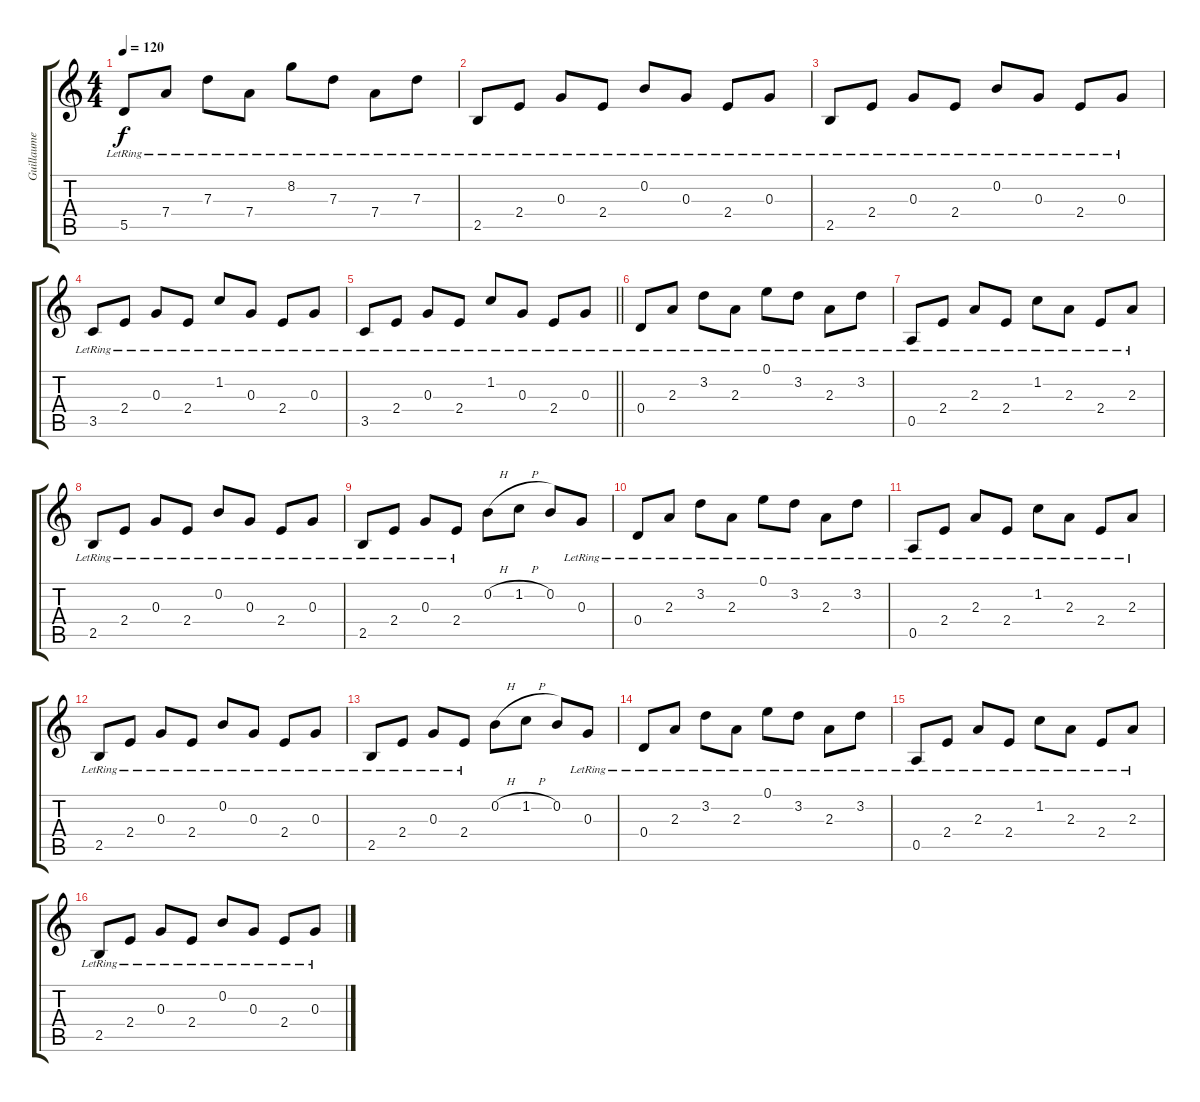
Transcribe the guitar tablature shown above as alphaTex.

\track ("Guillaume" "Guillaume") {instrument acousticguitarnylon}
\staff {score tabs}
\tuning (E4 B3 G3 D3 A2 E2) {hide}
\ts (4 4)
\tempo 120
\clef g2
\ks c
5.5{lr}.8{dy f} 7.4{lr}.8 7.3{lr}.8 7.4{lr}.8 8.2{lr}.8 7.3{lr}.8 7.4{lr}.8 7.3{lr}.8 |
2.5{lr}.8 2.4{lr}.8 0.3{lr}.8 2.4{lr}.8 0.2{lr}.8 0.3{lr}.8 2.4{lr}.8 0.3{lr}.8 |
2.5{lr}.8 2.4{lr}.8 0.3{lr}.8 2.4{lr}.8 0.2{lr}.8 0.3{lr}.8 2.4{lr}.8 0.3{lr}.8 |
3.5{lr}.8 2.4{lr}.8 0.3{lr}.8 2.4{lr}.8 1.2{lr}.8 0.3{lr}.8 2.4{lr}.8 0.3{lr}.8 |
\barLineRight lightlight
3.5{lr}.8 2.4{lr}.8 0.3{lr}.8 2.4{lr}.8 1.2{lr}.8 0.3{lr}.8 2.4{lr}.8 0.3{lr}.8 |
0.4{lr}.8 2.3{lr}.8 3.2{lr}.8 2.3{lr}.8 0.1{lr}.8 3.2{lr}.8 2.3{lr}.8 3.2{lr}.8 |
0.5{lr}.8 2.4{lr}.8 2.3{lr}.8 2.4{lr}.8 1.2{lr}.8 2.3{lr}.8 2.4{lr}.8 2.3{lr}.8 |
2.5{lr}.8 2.4{lr}.8 0.3{lr}.8 2.4{lr}.8 0.2{lr}.8 0.3{lr}.8 2.4{lr}.8 0.3{lr}.8 |
2.5{lr}.8 2.4{lr}.8 0.3{lr}.8 2.4{lr}.8 0.2{h}.8 1.2{h}.8 0.2.8 0.3{lr}.8 |
0.4{lr}.8 2.3{lr}.8 3.2{lr}.8 2.3{lr}.8 0.1{lr}.8 3.2{lr}.8 2.3{lr}.8 3.2{lr}.8 |
0.5{lr}.8 2.4{lr}.8 2.3{lr}.8 2.4{lr}.8 1.2{lr}.8 2.3{lr}.8 2.4{lr}.8 2.3{lr}.8 |
2.5{lr}.8 2.4{lr}.8 0.3{lr}.8 2.4{lr}.8 0.2{lr}.8 0.3{lr}.8 2.4{lr}.8 0.3{lr}.8 |
2.5{lr}.8 2.4{lr}.8 0.3{lr}.8 2.4{lr}.8 0.2{h}.8 1.2{h}.8 0.2.8 0.3{lr}.8 |
0.4{lr}.8 2.3{lr}.8 3.2{lr}.8 2.3{lr}.8 0.1{lr}.8 3.2{lr}.8 2.3{lr}.8 3.2{lr}.8 |
0.5{lr}.8 2.4{lr}.8 2.3{lr}.8 2.4{lr}.8 1.2{lr}.8 2.3{lr}.8 2.4{lr}.8 2.3{lr}.8 |
2.5{lr}.8 2.4{lr}.8 0.3{lr}.8 2.4{lr}.8 0.2{lr}.8 0.3{lr}.8 2.4{lr}.8 0.3{lr}.8
